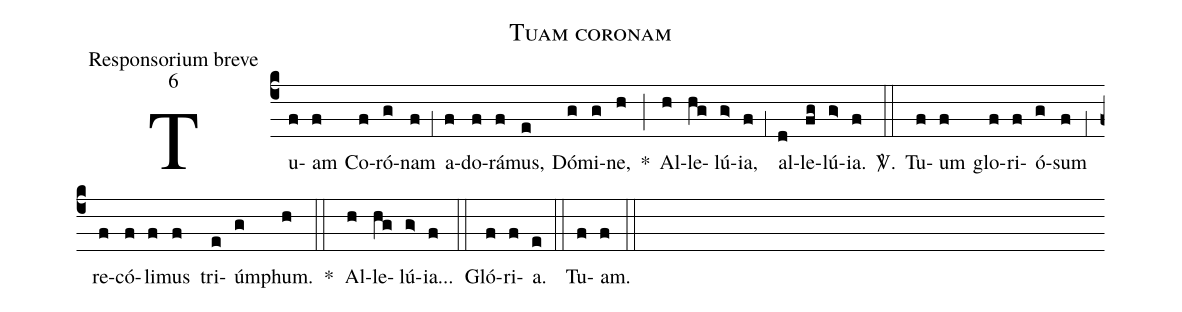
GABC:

name:Tuam coronam;
office-part:Responsorium breve;
mode:6;
%%
(c4) Tu(f)am(f) Co(f)ró(g)nam(f) (;1) a(f)do(f)rá(f)mus,(e) Dó(g)mi(g)ne,(h) *(;) Al(h)le(hg)lú(g>)ia,(f) (;1) al(d)le(fg)lú(g>)ia.(f) <sp>V/</sp>.(::) Tu(f)um(f) glo(f)ri(f)ó(g)sum(f) (;1) re(f)có(f)li(f)mus(f) tri(e)úm(g)phum.(h) *(::) Al(h)le(hg)lú(g>)ia...(f) (::) Gló(f)ri(f)a.(e) (::) Tu(f)am.(f) (::)
